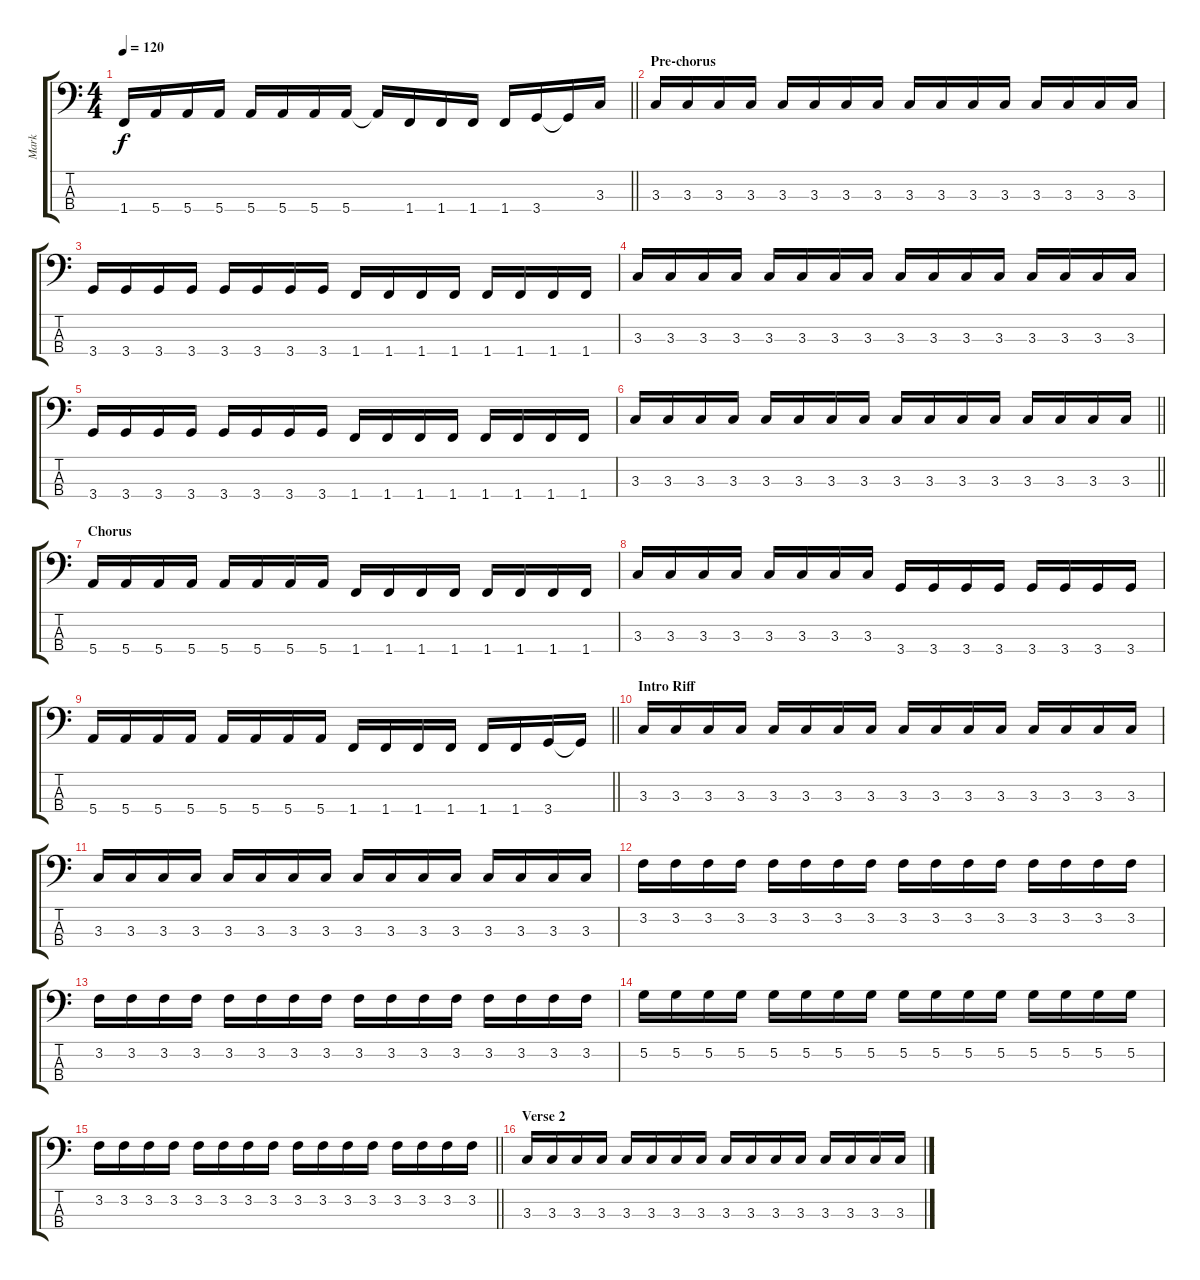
\track ("Mark" "Mark") {instrument electricbasspick}
\staff {score tabs}
\tuning (G2 D2 A1 E1) {hide}
\ts (4 4)
\tempo 120
\clef f4
\barLineRight lightlight
\ks c
1.4{t}.16{dy f} 5.4.16 5.4.16 5.4.16 5.4.16 5.4.16 5.4.16 5.4.16 5.4{t}.16 1.4.16 1.4.16 1.4.16 1.4.16 3.4.16 3.4{t}.16 3.3.16 |
\section ("" "Pre-chorus")
3.3.16 3.3.16 3.3.16 3.3.16 3.3.16 3.3.16 3.3.16 3.3.16 3.3.16 3.3.16 3.3.16 3.3.16 3.3.16 3.3.16 3.3.16 3.3.16 |
3.4.16 3.4.16 3.4.16 3.4.16 3.4.16 3.4.16 3.4.16 3.4.16 1.4.16 1.4.16 1.4.16 1.4.16 1.4.16 1.4.16 1.4.16 1.4.16 |
3.3.16 3.3.16 3.3.16 3.3.16 3.3.16 3.3.16 3.3.16 3.3.16 3.3.16 3.3.16 3.3.16 3.3.16 3.3.16 3.3.16 3.3.16 3.3.16 |
3.4.16 3.4.16 3.4.16 3.4.16 3.4.16 3.4.16 3.4.16 3.4.16 1.4.16 1.4.16 1.4.16 1.4.16 1.4.16 1.4.16 1.4.16 1.4.16 |
\barLineRight lightlight
3.3.16 3.3.16 3.3.16 3.3.16 3.3.16 3.3.16 3.3.16 3.3.16 3.3.16 3.3.16 3.3.16 3.3.16 3.3.16 3.3.16 3.3.16 3.3.16 |
\section ("" "Chorus")
5.4.16 5.4.16 5.4.16 5.4.16 5.4.16 5.4.16 5.4.16 5.4.16 1.4.16 1.4.16 1.4.16 1.4.16 1.4.16 1.4.16 1.4.16 1.4.16 |
3.3.16 3.3.16 3.3.16 3.3.16 3.3.16 3.3.16 3.3.16 3.3.16 3.4.16 3.4.16 3.4.16 3.4.16 3.4.16 3.4.16 3.4.16 3.4.16 |
\barLineRight lightlight
5.4.16 5.4.16 5.4.16 5.4.16 5.4.16 5.4.16 5.4.16 5.4.16 1.4.16 1.4.16 1.4.16 1.4.16 1.4.16 1.4.16 3.4.16 3.4{t}.16 |
\section ("" "Intro Riff")
3.3.16 3.3.16 3.3.16 3.3.16 3.3.16 3.3.16 3.3.16 3.3.16 3.3.16 3.3.16 3.3.16 3.3.16 3.3.16 3.3.16 3.3.16 3.3.16 |
3.3.16 3.3.16 3.3.16 3.3.16 3.3.16 3.3.16 3.3.16 3.3.16 3.3.16 3.3.16 3.3.16 3.3.16 3.3.16 3.3.16 3.3.16 3.3.16 |
3.2.16 3.2.16 3.2.16 3.2.16 3.2.16 3.2.16 3.2.16 3.2.16 3.2.16 3.2.16 3.2.16 3.2.16 3.2.16 3.2.16 3.2.16 3.2.16 |
3.2.16 3.2.16 3.2.16 3.2.16 3.2.16 3.2.16 3.2.16 3.2.16 3.2.16 3.2.16 3.2.16 3.2.16 3.2.16 3.2.16 3.2.16 3.2.16 |
5.2.16 5.2.16 5.2.16 5.2.16 5.2.16 5.2.16 5.2.16 5.2.16 5.2.16 5.2.16 5.2.16 5.2.16 5.2.16 5.2.16 5.2.16 5.2.16 |
\barLineRight lightlight
3.2.16 3.2.16 3.2.16 3.2.16 3.2.16 3.2.16 3.2.16 3.2.16 3.2.16 3.2.16 3.2.16 3.2.16 3.2.16 3.2.16 3.2.16 3.2.16 |
\section ("" "Verse 2")
3.3.16 3.3.16 3.3.16 3.3.16 3.3.16 3.3.16 3.3.16 3.3.16 3.3.16 3.3.16 3.3.16 3.3.16 3.3.16 3.3.16 3.3.16 3.3.16
